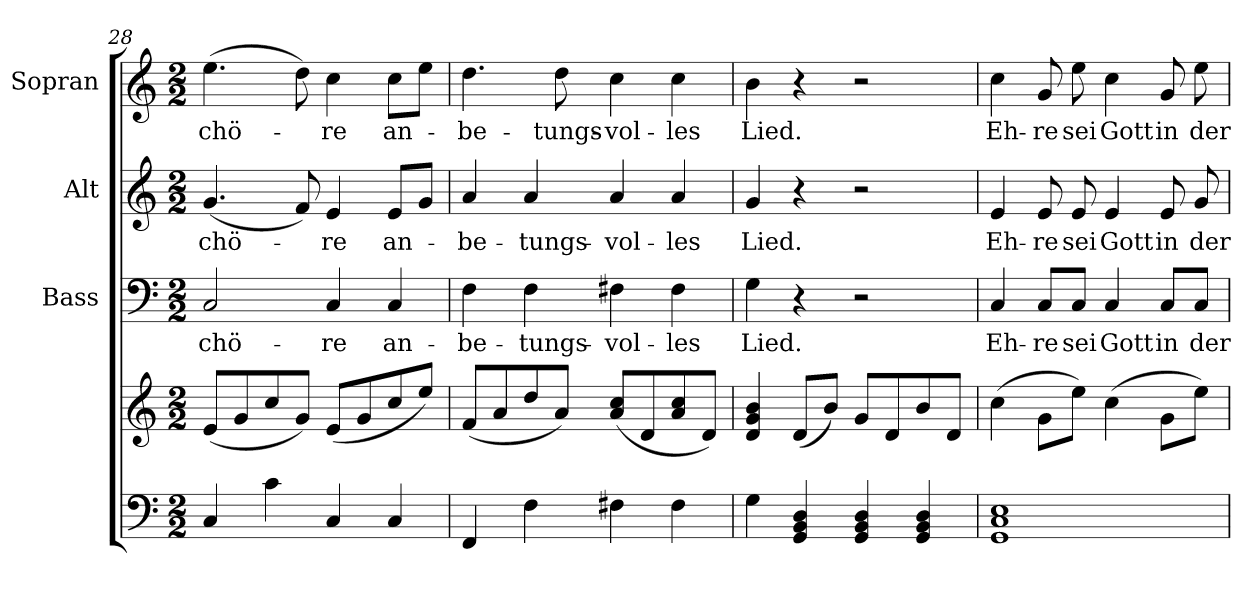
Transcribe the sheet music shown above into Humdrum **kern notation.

**kern	**kern	**kern	**text	**kern	**text	**kern	**text
*part4	*part4	*part3	*part3	*part2	*part2	*part1	*part1
*staff5	*staff4	*staff3	*staff3	*staff2	*staff2	*staff1	*staff1
*	*	*I"Bass	*	*I"Alt	*	*I"Sopran	*
*clefF4	*clefG2	*clefF4	*	*clefG2	*	*clefG2	*
*k[]	*k[]	*k[]	*	*k[]	*	*k[]	*
*C:	*C:	*C:	*	*C:	*	*C:	*
*M2/2	*M2/2	*M2/2	*	*M2/2	*	*M2/2	*
=28	=28	=28	=28	=28	=28	=28	=28
!	!	!	!LO:LY:b	!	!LO:LY:b	!	!LO:LY:b
4C/	(<8e/L	2C/	-chö-	(<4.g/	-chö-	(>4.ee\	-chö-
.	8g/	.	.	.	.	.	.
4c\	8cc/	.	.	.	.	.	.
.	8g/J)	.	.	8f/)	.	8dd\)	.
!	!	!	!LO:LY:b	!	!LO:LY:b	!	!LO:LY:b
4C/	(<8e/L	4C/	-re	4e/	-re	4cc\	-re
.	8g/	.	.	.	.	.	.
!	!	!	!LO:LY:b	!	!LO:LY:b	!	!LO:LY:b
4C/	8cc/	4C/	an-	8e/L	an-	8cc\L	an-
.	8ee/J)	.	.	8g/J	.	8ee\J	.
=29	=29	=29	=29	=29	=29	=29	=29
!	!	!	!LO:LY:b	!	!LO:LY:b	!	!LO:LY:b
4FF/	(<8f/L	4F\	-be-	4a/	-be-	4.dd\	-be-
.	8a/	.	.	.	.	.	.
!	!	!	!LO:LY:b	!	!LO:LY:b	!	!
4F\	8dd/	4F\	-tungs-	4a/	-tungs-	.	.
!	!	!	!	!	!	!	!LO:LY:b
.	8a/J)	.	.	.	.	8dd\	-tungs-
!	!	!	!LO:LY:b	!	!LO:LY:b	!	!LO:LY:b
4F#X\	(<8a/ 8cc/L	4F#X\	-vol-	4a/	-vol-	4cc\	-vol-
.	8d/	.	.	.	.	.	.
!	!	!	!LO:LY:b	!	!LO:LY:b	!	!LO:LY:b
4F#\	8a/ 8cc/	4F#\	-les	4a/	-les	4cc\	-les
.	8d/J)	.	.	.	.	.	.
=30	=30	=30	=30	=30	=30	=30	=30
!	!	!	!LO:LY:b	!	!LO:LY:b	!	!LO:LY:b
4G\	4d/ 4g/ 4b/	4G\	Lied.	4g/	Lied.	4b\	Lied.
4GG/ 4BB/ 4D/	(<8d/L	4r	.	4r	.	4r	.
.	8b/J)	.	.	.	.	.	.
4GG/ 4BB/ 4D/	8g/L	2r	.	2r	.	2r	.
.	8d/	.	.	.	.	.	.
4GG/ 4BB/ 4D/	8b/	.	.	.	.	.	.
.	8d/J	.	.	.	.	.	.
!!LO:PB:g=z
=31	=31	=31	=31	=31	=31	=31	=31
!	!	!	!LO:LY:b	!	!LO:LY:b	!	!LO:LY:b
1GG 1C 1E	(>4cc\	4C/	Eh-	4e/	Eh-	4cc\	Eh-
!	!	!	!LO:LY:b	!	!LO:LY:b	!	!LO:LY:b
.	8g\L	8C/L	-re	8e/	-re	8g/	-re
!	!	!	!LO:LY:b	!	!LO:LY:b	!	!LO:LY:b
.	8ee\J)	8C/J	sei	8e/	sei	8ee\	sei
!	!	!	!LO:LY:b	!	!LO:LY:b	!	!LO:LY:b
.	(>4cc\	4C/	Gott	4e/	Gott	4cc\	Gott
!	!	!	!LO:LY:b	!	!LO:LY:b	!	!LO:LY:b
.	8g\L	8C/L	in	8e/	in	8g/	in
!	!	!	!LO:LY:b	!	!LO:LY:b	!	!LO:LY:b
.	8ee\J)	8C/J	der	8g/	der	8ee\	der
=	=	=	=	=	=	=	=
*-	*-	*-	*-	*-	*-	*-	*-
